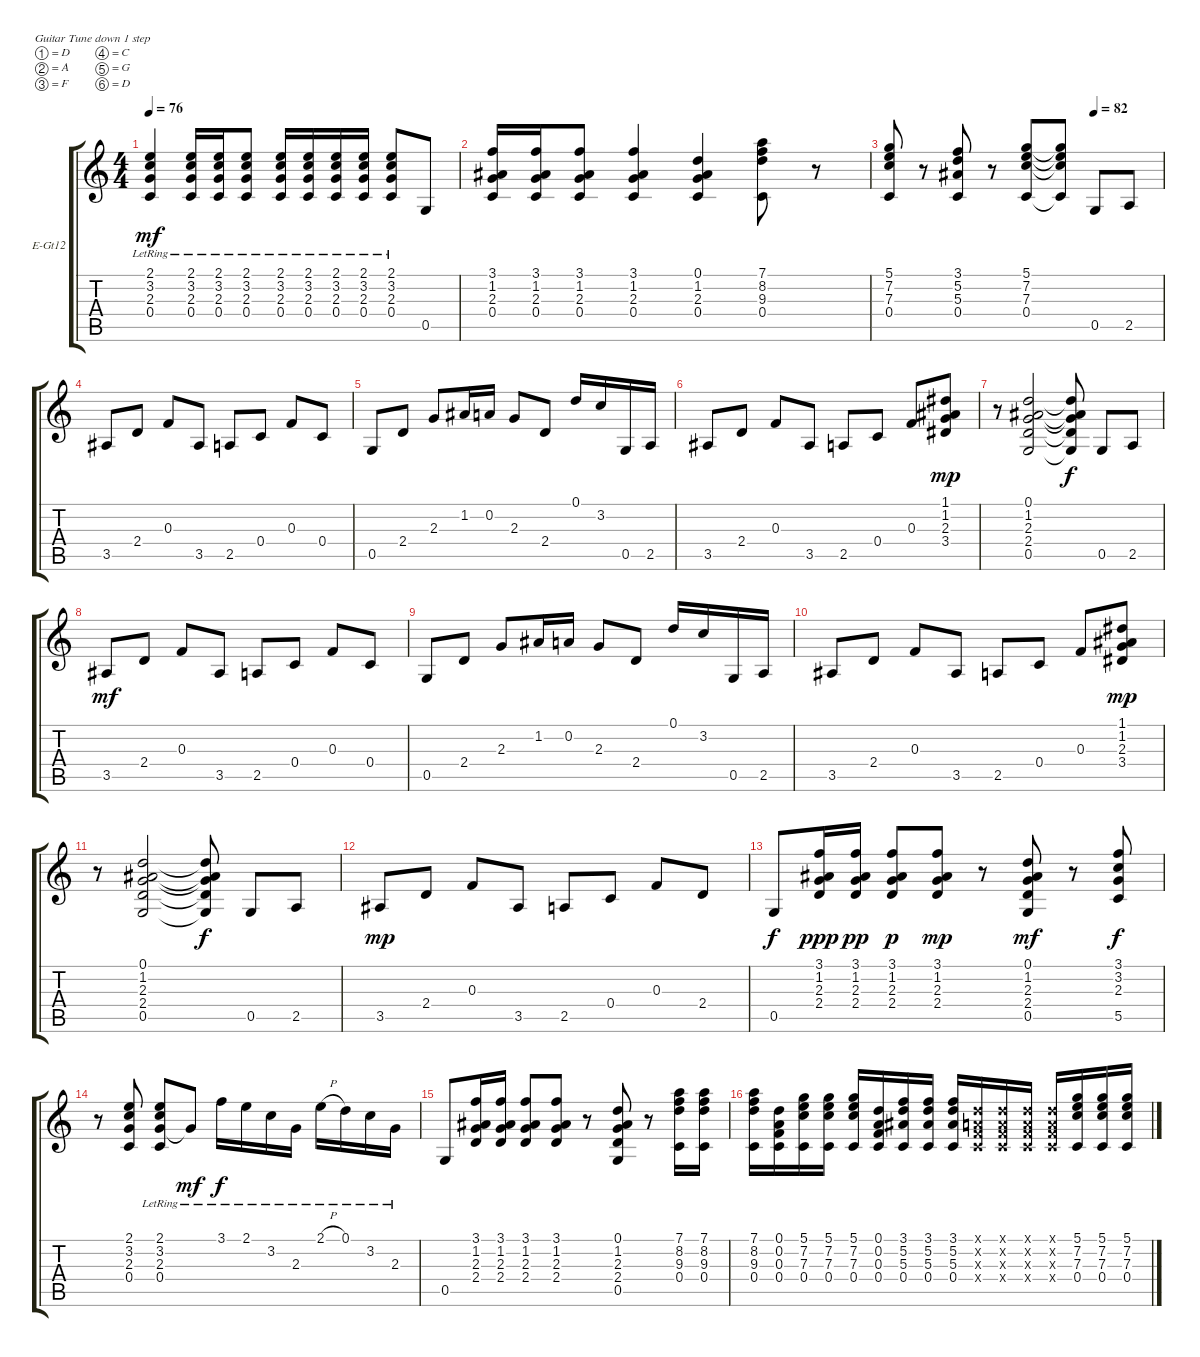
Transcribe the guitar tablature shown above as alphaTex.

\defaultSystemsLayout 4
\bracketExtendMode groupsimilarinstruments
\firstSystemTrackNameOrientation horizontal
\otherSystemsTrackNameOrientation horizontal
\track ("12 St. Electric Guitar [Jimmy]" "E-Gt12") {instrument electricguitarclean}
\staff {score tabs}
\tuning (D4 A3 F3 C3 G2 D2)
\ts (4 4)
\tempo 76
\clef g2
\ks c
(2.1{lr} 3.2{lr} 2.3{lr} 0.4).4{dy mf} (2.1{lr} 3.2{lr} 2.3{lr} 0.4).16 (3.2{lr} 2.1 2.3 0.4).16 (2.3{lr} 2.1 3.2 0.4).8 (2.1{lr} 3.2{lr} 2.3{lr} 0.4).16 (3.2{lr} 2.3 2.1 0.4).16 (2.3{lr} 3.2 2.1 0.4).16 (2.1{lr} 3.2{lr} 2.3{lr} 0.4).16 (2.1{lr} 3.2{lr} 2.3{lr} 0.4).8 0.5.8 |
(3.1 1.2 2.3 0.4).16 (3.1 1.2 2.3 0.4).16 (3.1 1.2 2.3 0.4).8 (3.1 1.2 2.3 0.4).4 (0.1 1.2 2.3 0.4).4 (7.1 8.2 9.3 0.4).8 r.8 |
\tempo (82 0.75)
(5.1 7.2 7.3 0.4).8 r.8 (3.1 5.2 5.3 0.4).8 r.8 (5.1 7.2 7.3 0.4).8 (5.1{t} 7.2{t} 7.3{t} 0.4{t}).8 0.5.8 2.5.8 |
3.5.8 2.4.8 0.3.8 3.5.8 2.5.8 0.4.8 0.3.8 0.4.8 |
0.5.8 2.4.8 2.3.8 1.2.16 0.2.16 2.3.8 2.4.8 0.1.16 3.2.16 0.5.16 2.5.16 |
3.5.8 2.4.8 0.3.8 3.5.8 2.5.8 0.4.8 0.3.8 (1.2 2.3 3.4 1.1).8{dy mp} |
r.8 (0.1 1.2 2.3 2.4 0.5).2 (0.1{t} 1.2{t} 2.3{t} 2.4{t} 0.5{t}).8{dy f} 0.5.8 2.5.8 |
3.5.8{dy mf} 2.4.8 0.3.8 3.5.8 2.5.8 0.4.8 0.3.8 0.4.8 |
0.5.8 2.4.8 2.3.8 1.2.16 0.2.16 2.3.8 2.4.8 0.1.16 3.2.16 0.5.16 2.5.16 |
3.5.8 2.4.8 0.3.8 3.5.8 2.5.8 0.4.8 0.3.8 (1.2 2.3 3.4 1.1).8{dy mp} |
r.8 (0.1 1.2 2.3 2.4 0.5).2 (0.1{t} 1.2{t} 2.3{t} 2.4{t} 0.5{t}).8{dy f} 0.5.8 2.5.8 |
3.5.8{dy mp} 2.4.8 0.3.8 3.5.8 2.5.8 0.4.8 0.3.8 2.4.8 |
0.5.8{dy f} (3.1 1.2 2.3 2.4).16{dy ppp} (3.1 1.2 2.3 2.4).16{dy pp} (3.1 1.2 2.3 2.4).8{dy p} (3.1 1.2 2.3 2.4).8{dy mp} r.8 (0.1 1.2 2.3 2.4 0.5).8{dy mf} r.8 (3.1 3.2 2.3 5.5).8{dy f} |
r.8 (2.1 3.2 2.3 0.4).8 (2.1{lr} 3.2{lr} 2.3{lr} 0.4{lr}).8 2.3{lr t}.8{dy mf} 3.1{lr}.16{dy f} 2.1{lr}.16 3.2{lr}.16 2.3{lr}.16 2.1{h lr}.16 0.1{lr}.16 3.2{lr}.16 2.3{lr}.16 |
0.5.8 (3.1 1.2 2.3 2.4).16 (3.1 1.2 2.3 2.4).16 (3.1 1.2 2.3 2.4).8 (3.1 1.2 2.3 2.4).8 r.8 (0.1 1.2 2.3 2.4 0.5).8 r.8 (7.1 8.2 9.3 0.4).16 (7.1 8.2 9.3 0.4).16 |
(7.1 8.2 9.3 0.4).16 (0.1 0.2 0.3 0.4).16 (5.1 7.2 7.3 0.4).16 (5.1 7.2 7.3 0.4).16 (5.1 7.2 7.3 0.4).16 (0.1 0.2 0.3 0.4).16 (3.1 5.2 5.3 0.4).16 (3.1 5.2 5.3 0.4).16 (3.1 5.2 5.3 0.4).16 (0.1{x} 0.2{x} 0.3{x} 0.4{x}).16 (0.1{x} 0.2{x} 0.3{x} 0.4{x}).16 (0.1{x} 0.2{x} 0.3{x} 0.4{x}).16 (0.1{x} 0.2{x} 0.3{x} 0.4{x}).16 (5.1 7.2 7.3 0.4).16 (5.1 7.2 7.3 0.4).16 (5.1 7.2 7.3 0.4).16
